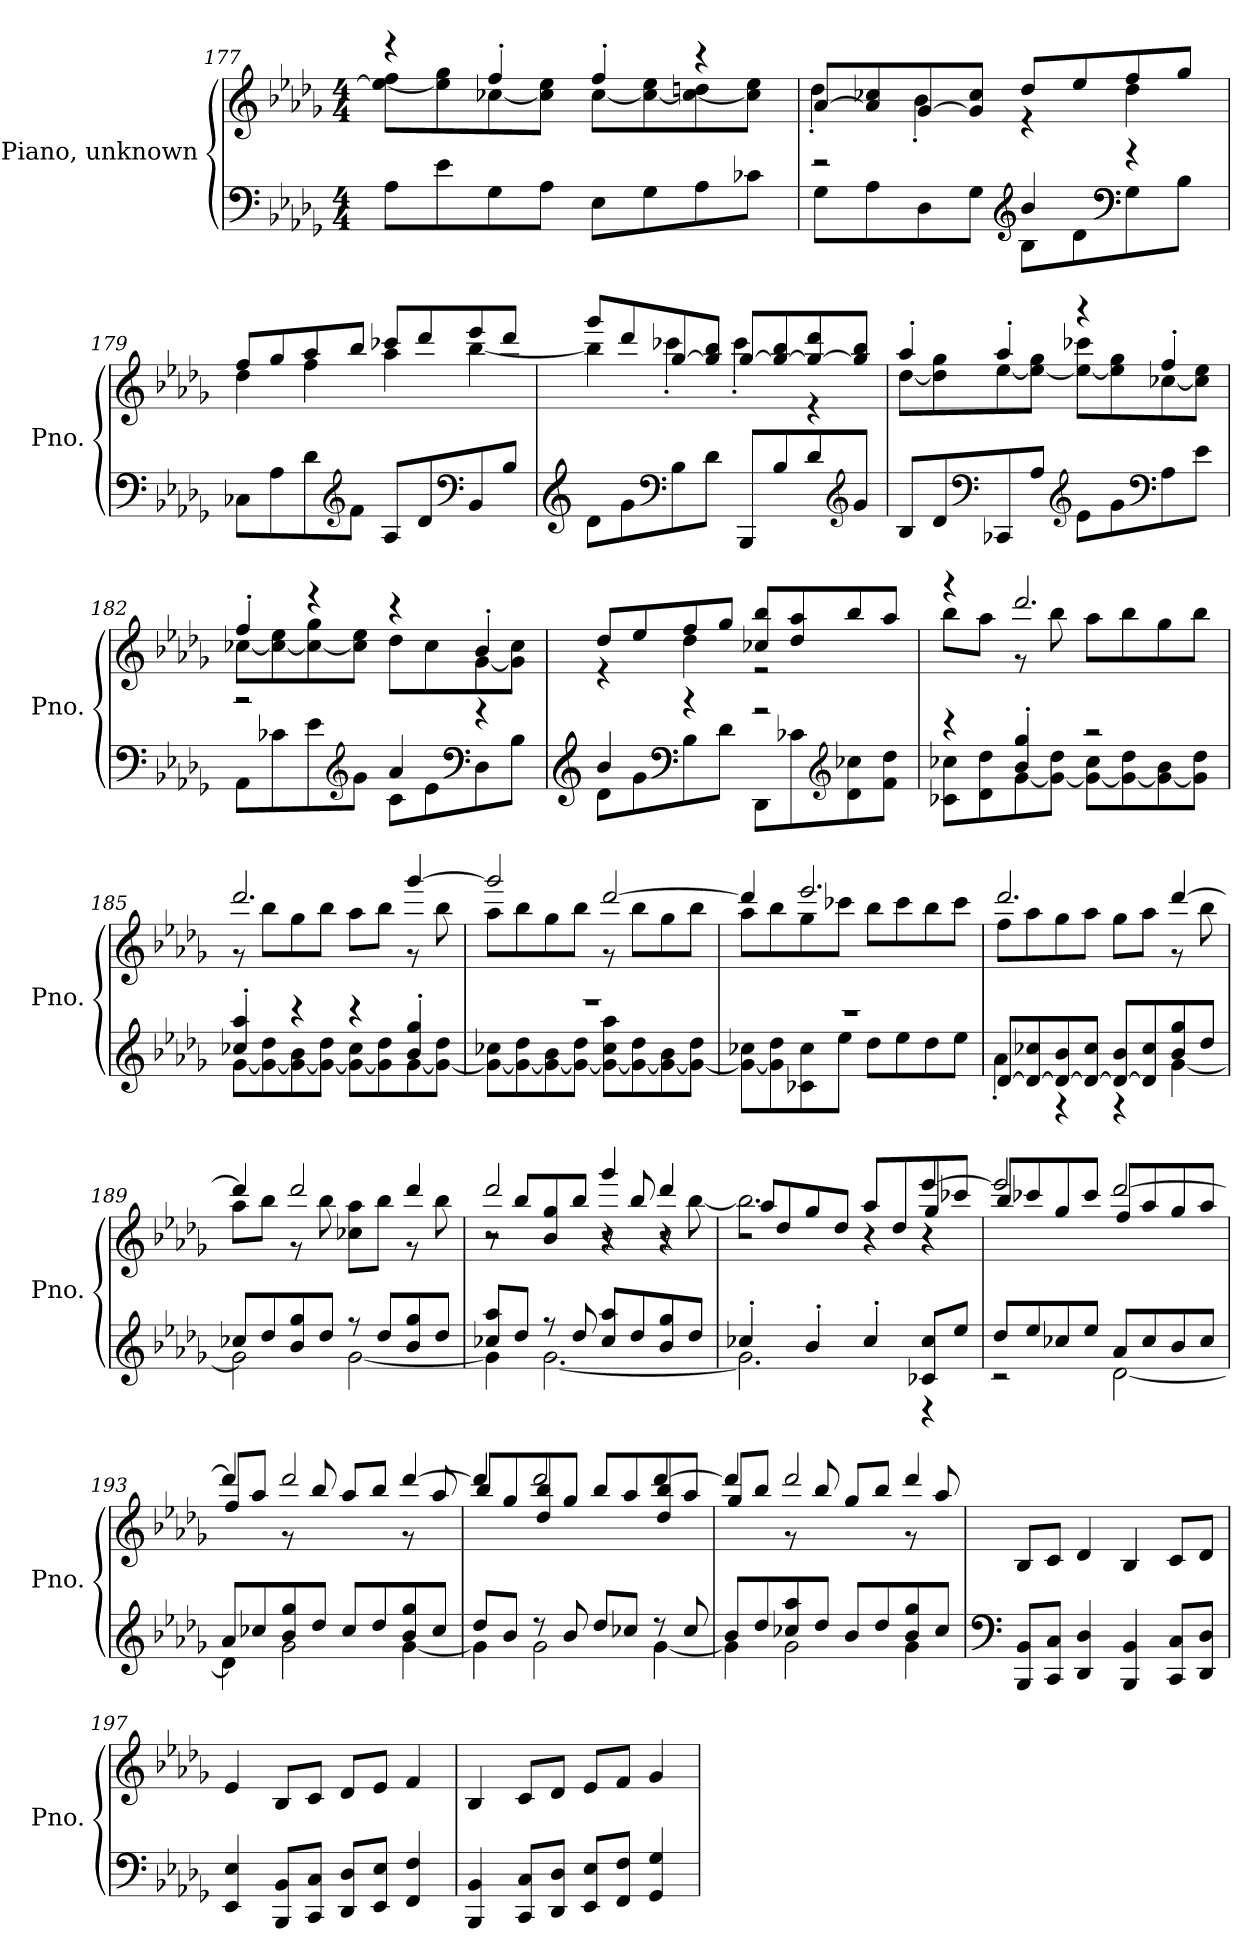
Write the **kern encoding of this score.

**kern	**kern
*part1	*part1
*staff2	*staff1
*I"Piano, unknown	*
*I'Pno.	*
*clefF4	*clefG2
*k[b-e-a-d-g-]	*k[b-e-a-d-g-]
*M4/4	*M4/4
=177	=177
*	*^
8A-\L	4r	8ee-\_ 8ff\L
8e-\	.	8ee-\] 8gg-\
8G-\	4ff'/	[8cc-X\
8A-\J	.	8cc-\] 8ee-\J
8E-\L	4ff'/	[8cc-\L
8G-\	.	8cc-\_ 8ee-\
8A-\	4r	8cc-\_ 8ddn\
8c-X\J	.	8cc-\] 8ee-\J
!!LO:PB:g=z	!!
=178	=178	=178
*^	*	*
2r	8G-\L	[8a-/L	4dd-'\
.	8A-\	8a-/] 8cc-X/	.
.	8D-\	[8g-/	4b-'\
.	8G-\J	8g-/] 8cc-/J	.
*clefG2	*	*	*
4b-/	8B-\L	8dd-/L	4r
.	8d-\	8ee-/	.
*clefF4	*	*	*
4r	8G-\	8ff/	4dd-\
.	8B-\J	8gg-/J	.
*v	*v	*	*
=179	=179	=179
8C-X\L	8ff/L	4dd-\
8A-\	8gg-/	.
8d-\	8aa-/	4ff\
*clefG2	*	*
8f\J	8bb-/J	.
8A-/L	8ccc-X/L	4aa-\
8d-/	8ddd-/	.
*clefF4	*	*
8BB-/	8eee-/	[4bb-\
8B-/J	8ddd-/J	.
!!LO:LB:g=z	!!
=180	=180	=180
*clefG2	*	*
8d-\L	8ggg-/L	4bb-\]
8g-\	8ddd-/	.
*clefF4	*	*
8B-\	[8gg-/	4ccc-X'\
8d-\J	8gg-/] 8bb-/J	.
8BBB-/L	[8gg-/L	4ccc-'\
8B-/	8gg-/_ 8bb-/	.
8d-/	8gg-/_ 8ddd-/	4r
*clefG2	*	*
8g-/J	8gg-/] 8bb-/J	.
=181	=181	=181
8B-/L	4aa-'/	[8dd-\L
8d-/	.	8dd-\] 8gg-\
*clefF4	*	*
8CC-X/	4aa-'/	[8ee-\
8A-/J	.	8ee-\_ 8gg-\J
*clefG2	*	*
8e-\L	4r	8ee-\_ 8ccc-X\L
8g-\	.	8ee-\] 8gg-\
*clefF4	*	*
8A-\	4ff'/	[8cc-X\
8e-\J	.	8cc-\] 8ee-\J
!!LO:LB:g=z	!!
=182	=182	=182
*^	*	*
2r	8AA-\L	4ff'/	[8cc-X\L
.	8c-X\	.	8cc-\_ 8ee-\
.	8e-\	4r	8cc-\_ 8gg-\
*clefG2	*	*	*
.	8g-\J	.	8cc-\] 8ee-\J
4a-/	8c-\L	4r	8dd-\L
.	8e-\	.	8cc-\
*clefF4	*	*	*
4r	8D-\	4b-'/	[8g-\
.	8B-\J	.	8g-\] 8cc-\J
=183	=183	=183	=183
*clefG2	*	*	*
4b-/	8d-\L	8dd-/L	4r
.	8g-\	8ee-/	.
*clefF4	*	*	*
4r	8B-\	8ff/	4dd-\
.	8d-\J	8gg-/J	.
2r	8DD-\L	8cc-X/ 8bb-/L	2r
.	8c-X\	8dd-/ 8aa-/	.
*clefG2	*	*	*
.	8d-\ 8cc-X\	8bb-/	.
.	8f\ 8dd-\J	8aa-/J	.
!!LO:LB:g=z	!!
=184	=184	=184	=184
4r	8c-X\ 8cc-X\L	4r	8bb-\L
.	8d-\ 8dd-\	.	8aa-\J
4b-/' 4gg-/'	[8g-\	2.ddd-/	8r
.	8g-\_ 8dd-\J	.	8bb-\
2r	8g-\_ 8cc-\L	.	8aa-\L
.	8g-\_ 8dd-\	.	8bb-\
.	8g-\_ 8b-\	.	8gg-\
.	8g-\] 8dd-\J	.	8bb-\J
=185	=185	=185	=185
4cc-X/' 4aa-/'	[8g-\L	2.ddd-/	8r
.	8g-\_ 8dd-\	.	8bb-\L
4r	8g-\_ 8b-\	.	8gg-\
.	8g-\_ 8dd-\J	.	8bb-\J
4r	8g-\_ 8cc-\L	.	8aa-\L
.	8g-\] 8dd-\	.	8bb-\J
4b-/' 4gg-/'	[8g-\	[4ggg-/	8r
.	8g-\_ 8dd-\J	.	8bb-\
=186	=186	=186	=186
1r	8g-\_ 8cc-X\L	2ggg-/]	8aa-\L
.	8g-\_ 8dd-\	.	8bb-\
.	8g-\_ 8b-\	.	8gg-\
.	8g-\_ 8dd-\J	.	8bb-\J
.	8g-\_ 8cc-\ 8aa-\L	[2ddd-/	8r
.	8g-\_ 8dd-\	.	8bb-\L
.	8g-\_ 8b-\	.	8gg-\
.	8g-\_ 8dd-\J	.	8bb-\J
!!LO:LB:g=z	!!
=187	=187	=187	=187
1r	8g-\_ 8cc-X\L	4ddd-/]	8aa-\L
.	8g-\] 8dd-\	.	8bb-\
.	8c-X\ 8cc-\	2.eee-/	8gg-\
.	8ee-\J	.	8ccc-X\J
.	8dd-\L	.	8bb-\L
.	8ee-\	.	8ccc-\
.	8dd-\	.	8bb-\
.	8ee-\J	.	8ccc-\J
=188	=188	=188	=188
[8d-/L	4a-'\	2.ddd-/	8ff\L
8d-/_ 8cc-X/	.	.	8aa-\
8d-/_ 8b-/	4r	.	8gg-\
8d-/_ 8cc-/J	.	.	8aa-\J
8d-/_ 8b-/L	4r	.	8gg-\L
8d-/] 8cc-/	.	.	8aa-\J
8b-/ 8gg-/	[4g-\	[4ddd-/	8r
8dd-/J	.	.	8bb-\
=189	=189	=189	=189
8cc-X/L	2g-\]	4ddd-/]	8aa-\L
8dd-/	.	.	8bb-\J
8b-/ 8gg-/	.	2ddd-/	8r
8dd-/J	.	.	8bb-\
8r	[2g-\	.	8cc-X\ 8aa-\L
8dd-/L	.	.	8bb-\J
8b-/ 8gg-/	.	4ddd-/	8r
8dd-/J	.	.	8bb-\
!!LO:LB:g=z
=190	=190	=190	=190
*	*	*	*^
8cc-X/ 8aa-/L	4g-\]	2ddd-/	2r	8r
8dd-/J	.	.	.	8bb-/L
8r	[2.g-\	.	.	8b-/ 8gg-/
8dd-/	.	.	.	8bb-/J
8cc-/ 8aa-/L	.	4ggg-/	4r	8r
8dd-/	.	.	.	8bb-/
8b-/ 8gg-/	.	4ddd-/	8r	4r
8dd-/J	.	.	[8bb-\	.
=191	=191	=191	=191	=191
4cc-X'/	2.g-\]	2r	2.bb-\]	8aa-/L
.	.	.	.	8dd-/
4b-'/	.	.	.	8gg-/
.	.	.	.	8dd-/J
4cc-'/	.	4r	.	8aa-/L
.	.	.	.	8dd-/
8c-X/ 8cc-/L	4r	[4eee-/	4r	8gg-/
8ee-/J	.	.	.	8ccc-X/J
*	*	*	*v	*v
=192	=192	=192	=192
8dd-/L	2r	2eee-/]	8bb-/L
8ee-/	.	.	8ccc-X/
8cc-X/	.	.	8gg-/
8ee-/J	.	.	8ccc-/J
8a-/L	[2d-\	[2ddd-/	8ff/L
8cc-/	.	.	8aa-/
8b-/	.	.	8gg-/
8cc-/J	.	.	8aa-/J
!!LO:PB:g=z	!!
=193	=193	=193	=193
8a-/L	4d-\]	4ddd-/]	8ff/L
8cc-X/	.	.	8aa-/J
8b-/ 8gg-/	2g-\	2ddd-/	8r
8dd-/J	.	.	8bb-/
8cc-/L	.	.	8aa-/L
8dd-/	.	.	8bb-/J
8b-/ 8gg-/	[4g-\	[4ddd-/	8r
8cc-/J	.	.	8aa-/
=194	=194	=194	=194
8dd-/L	4g-\]	4ddd-/]	8bb-/L
8b-/J	.	.	8gg-/
8r	2g-\	2ddd-/	8dd-/ 8bb-/
8b-/	.	.	8gg-/J
8dd-/L	.	.	8bb-/L
8cc-X/J	.	.	8aa-/
8r	[4g-\	[4ddd-/	8dd-/ 8bb-/
8cc-/	.	.	8aa-/J
=195	=195	=195	=195
8b-/L	4g-\]	4ddd-/]	8gg-/L
8dd-/	.	.	8bb-/J
8cc-X/ 8aa-/	2g-\	2ddd-/	8r
8dd-/J	.	.	8bb-/
8b-/L	.	.	8gg-/L
8dd-/	.	.	8bb-/J
8b-/ 8gg-/	4g-\	4ddd-/	8r
8cc-/J	.	.	8aa-/
*v	*v	*	*
*	*v	*v
!!LO:LB:g=z
=196	=196
*clefF4	*
8BBB-/ 8BB-/L	8B-/L
8CC/ 8C/J	8c/J
4DD-/ 4D-/	4d-/
4BBB-/ 4BB-/	4B-/
8CC/ 8C/L	8c/L
8DD-/ 8D-/J	8d-/J
=197	=197
4EE-/ 4E-/	4e-/
8BBB-/ 8BB-/L	8B-/L
8CC/ 8C/J	8c/J
8DD-/ 8D-/L	8d-/L
8EE-/ 8E-/J	8e-/J
4FF/ 4F/	4f/
=198	=198
4BBB-/ 4BB-/	4B-/
8CC/ 8C/L	8c/L
8DD-/ 8D-/J	8d-/J
8EE-/ 8E-/L	8e-/L
8FF/ 8F/J	8f/J
4GG-/ 4G-/	4g-/
=	=
*-	*-
